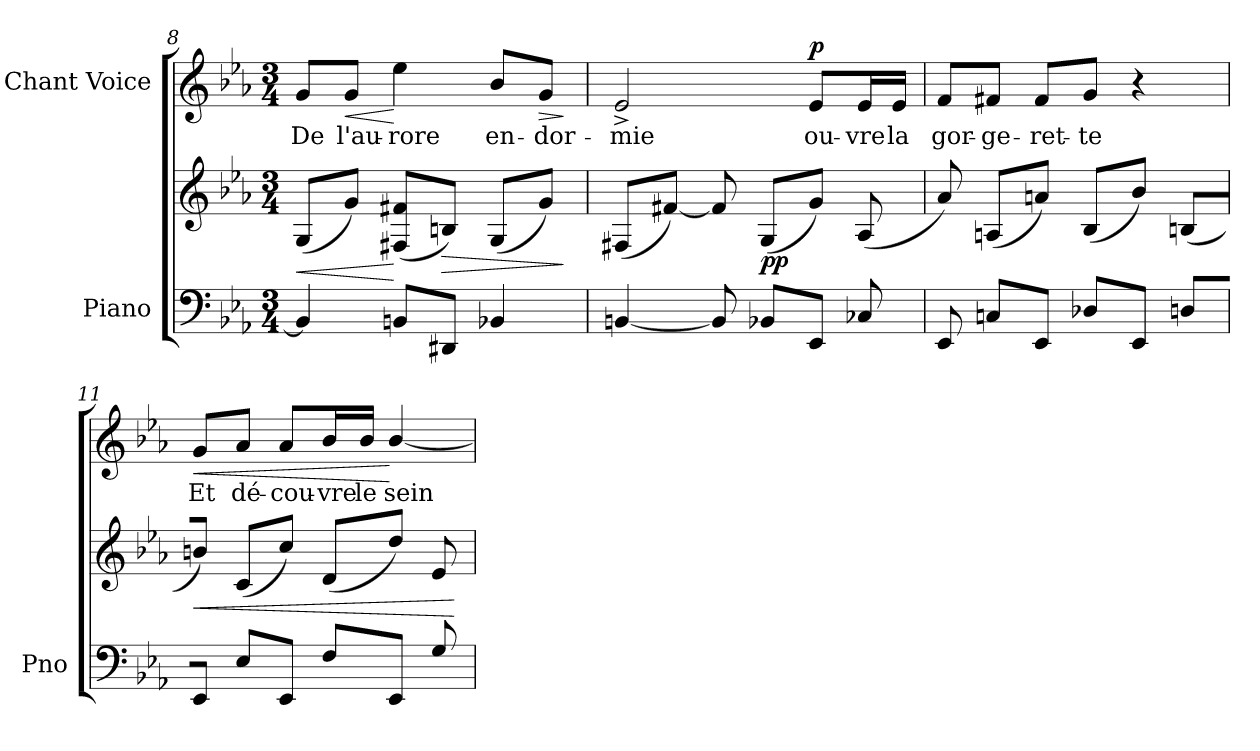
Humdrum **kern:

**kern	**kern	**dynam	**kern	**text	**dynam
*part2	*part2	*part2	*part1	*part1	*part1
*staff3	*staff2	*staff2/3	*staff1	*staff1	*staff1
*I"Piano	*	*	*I"Chant Voice	*	*
*I'Pno	*	*	*	*	*
*clefF4	*clefG2	*	*clefG2	*	*
*k[b-e-a-]	*k[b-e-a-]	*	*k[b-e-a-]	*	*
*M3/4	*M3/4	*	*M3/4	*	*
=8	=8	=8	=8	=8	=8
!	!	!LO:HP:b	!	!	!
4BB-/]	(8G/L	<	8g/L	De	.
!	!	!	!	!	!LO:HP:b
.	8g/J)	.	8g/J	l'au-	<
8BBn/L	(8F#X/ 8f#X/L	[	4ee-\	-rore	[
!	!	!LO:HP:b	!	!	!
8DD#X/J	8Bn/J)	>	.	.	.
4BB-X/	(8G/L	.	8b-/L	en-	.
!	!	!	!	!	!LO:HP:b
.	8g/J)	.	8g/J	-dor-	>
.	.	]	.	.	]
=9	=9	=9	=9	=9	=9
[4BBn/	(8F#X/L	.	2e-^>/	-mie	.
.	[8f#X/J)	.	.	.	.
8BB/]	8f#/]	.	.	.	.
!	!	!LO:DY:b	!	!	!
8BB-X/L	(8G/L	pp	.	.	.
!	!	!	!	!	!LO:DY:a
8EE-/J	8g/J)	.	8e-/L	ou-	p
8C-X/	(8A-/	.	16e-/L	-vre	.
.	.	.	16e-/JJ	la	.
=10	=10	=10	=10	=10	=10
8EE-/	8a-/)	.	8f/L	gor-	.
8Cn/L	(8An/L	.	8f#X/J	-ge-	.
8EE-/J	8an/J)	.	8f#/L	-ret-	.
8D-X/L	(8B-/L	.	8g/J	-te	.
8EE-/J	8b-/J)	.	4r	.	.
8Dn/L	(8Bn/L	.	.	.	.
=11	=11	=11	=11	=11	=11
!	!	!LO:HP:b	!	!	!LO:HP:b
8EE-/J	8bn/J)	<	8g/L	Et	<
8E-/L	(8c/L	.	8a-/J	dé-	.
8EE-/J	8cc/J)	.	8a-/L	-cou-	.
8F/L	(8d/L	.	16b-/L	-vre	.
.	.	.	16b-/JJ	le	.
8EE-/J	8dd/J)	.	[4b-/	sein	[
8G/L	8e-/L	.	.	.	.
.	.	[	.	.	.
=	=	=	=	=	=
*-	*-	*-	*-	*-	*-
